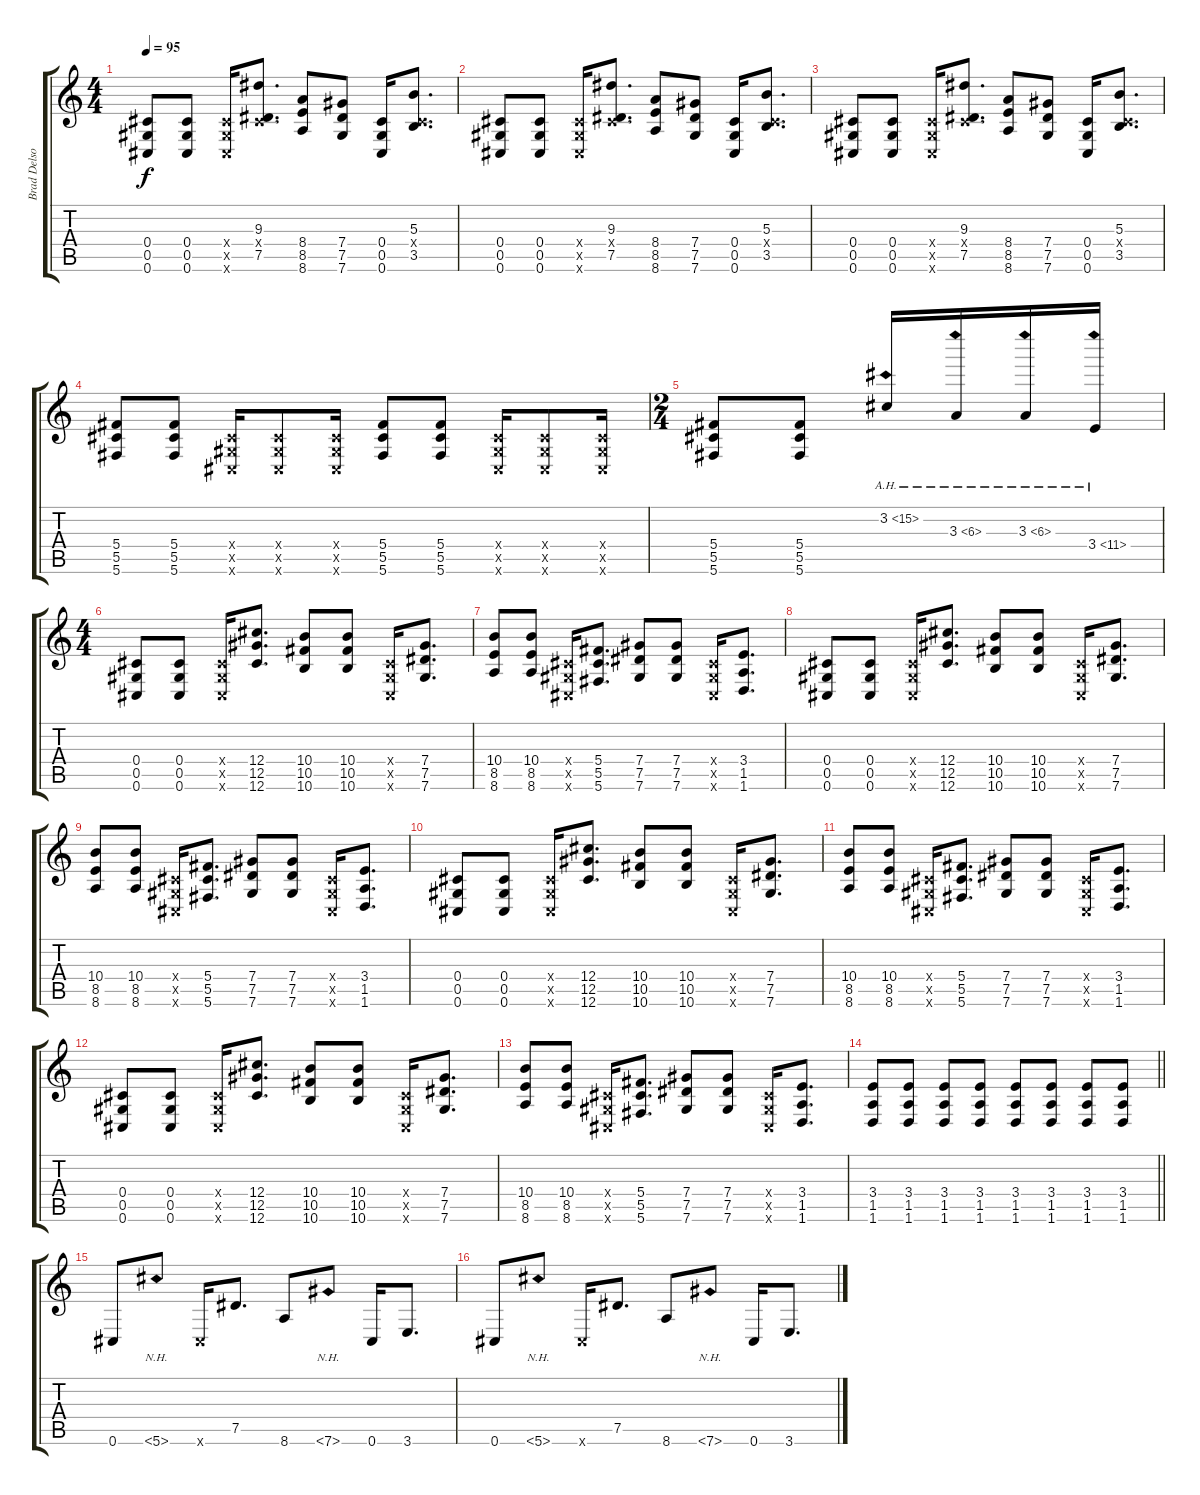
\track ("Brad Delson" "Brad Delso") {instrument overdrivenguitar}
\staff {score tabs}
\tuning (Eb4 Bb3 Gb3 Db3 Ab2 Db2) {hide}
\ts (4 4)
\tempo 95
\clef g2
\ks c
(0.4 0.5 0.6).8{dy f} (0.4 0.5 0.6).8 (0.4{x} 0.5{x} 0.6{x}).16 (9.3 0.4{x} 7.5).8{d} (8.4 8.5 8.6).8 (7.4 7.5 7.6).8 (0.4 0.5 0.6).16 (5.3 0.4{x} 3.5).8{d} |
(0.4 0.5 0.6).8 (0.4 0.5 0.6).8 (0.4{x} 0.5{x} 0.6{x}).16 (9.3 0.4{x} 7.5).8{d} (8.4 8.5 8.6).8 (7.4 7.5 7.6).8 (0.4 0.5 0.6).16 (5.3 0.4{x} 3.5).8{d} |
(0.4 0.5 0.6).8 (0.4 0.5 0.6).8 (0.4{x} 0.5{x} 0.6{x}).16 (9.3 0.4{x} 7.5).8{d} (8.4 8.5 8.6).8 (7.4 7.5 7.6).8 (0.4 0.5 0.6).16 (5.3 0.4{x} 3.5).8{d} |
(5.4 5.5 5.6).8 (5.4 5.5 5.6).8 (0.4{x} 0.5{x} 0.6{x}).16 (0.4{x} 0.5{x} 0.6{x}).8 (0.4{x} 0.5{x} 0.6{x}).16 (5.4 5.5 5.6).8 (5.4 5.5 5.6).8 (0.4{x} 0.5{x} 0.6{x}).16 (0.4{x} 0.5{x} 0.6{x}).8 (0.4{x} 0.5{x} 0.6{x}).16 |
\ts (2 4)
(5.4 5.5 5.6).8 (5.4 5.5 5.6).8 3.2{ah 12}.16 3.3{ah 3}.16 3.3{ah 3}.16 3.4{ah 8}.16 |
\ts (4 4)
(0.4 0.5 0.6).8 (0.4 0.5 0.6).8 (0.4{x} 0.5{x} 0.6{x}).16 (12.4 12.5 12.6).8{d} (10.4 10.5 10.6).8 (10.4 10.5 10.6).8 (0.4{x} 0.5{x} 0.6{x}).16 (7.4 7.5 7.6).8{d} |
(10.4 8.5 8.6).8 (10.4 8.5 8.6).8 (0.4{x} 0.5{x} 0.6{x}).16 (5.4 5.5 5.6).8{d} (7.4 7.5 7.6).8 (7.4 7.5 7.6).8 (0.4{x} 0.5{x} 0.6{x}).16 (3.4 1.5 1.6).8{d} |
(0.4 0.5 0.6).8 (0.4 0.5 0.6).8 (0.4{x} 0.5{x} 0.6{x}).16 (12.4 12.5 12.6).8{d} (10.4 10.5 10.6).8 (10.4 10.5 10.6).8 (0.4{x} 0.5{x} 0.6{x}).16 (7.4 7.5 7.6).8{d} |
(10.4 8.5 8.6).8 (10.4 8.5 8.6).8 (0.4{x} 0.5{x} 0.6{x}).16 (5.4 5.5 5.6).8{d} (7.4 7.5 7.6).8 (7.4 7.5 7.6).8 (0.4{x} 0.5{x} 0.6{x}).16 (3.4 1.5 1.6).8{d} |
(0.4 0.5 0.6).8 (0.4 0.5 0.6).8 (0.4{x} 0.5{x} 0.6{x}).16 (12.4 12.5 12.6).8{d} (10.4 10.5 10.6).8 (10.4 10.5 10.6).8 (0.4{x} 0.5{x} 0.6{x}).16 (7.4 7.5 7.6).8{d} |
(10.4 8.5 8.6).8 (10.4 8.5 8.6).8 (0.4{x} 0.5{x} 0.6{x}).16 (5.4 5.5 5.6).8{d} (7.4 7.5 7.6).8 (7.4 7.5 7.6).8 (0.4{x} 0.5{x} 0.6{x}).16 (3.4 1.5 1.6).8{d} |
(0.4 0.5 0.6).8 (0.4 0.5 0.6).8 (0.4{x} 0.5{x} 0.6{x}).16 (12.4 12.5 12.6).8{d} (10.4 10.5 10.6).8 (10.4 10.5 10.6).8 (0.4{x} 0.5{x} 0.6{x}).16 (7.4 7.5 7.6).8{d} |
(10.4 8.5 8.6).8 (10.4 8.5 8.6).8 (0.4{x} 0.5{x} 0.6{x}).16 (5.4 5.5 5.6).8{d} (7.4 7.5 7.6).8 (7.4 7.5 7.6).8 (0.4{x} 0.5{x} 0.6{x}).16 (3.4 1.5 1.6).8{d} |
\barLineRight lightlight
(3.4 1.5 1.6).8 (3.4 1.5 1.6).8 (3.4 1.5 1.6).8 (3.4 1.5 1.6).8 (3.4 1.5 1.6).8 (3.4 1.5 1.6).8 (3.4 1.5 1.6).8 (3.4 1.5 1.6).8 |
0.6.8 5.6{nh}.8 0.6{x}.16 7.5.8{d} 8.6.8 7.6{nh}.8 0.6.16 3.6.8{d} |
0.6.8 5.6{nh}.8 0.6{x}.16 7.5.8{d} 8.6.8 7.6{nh}.8 0.6.16 3.6.8{d}
